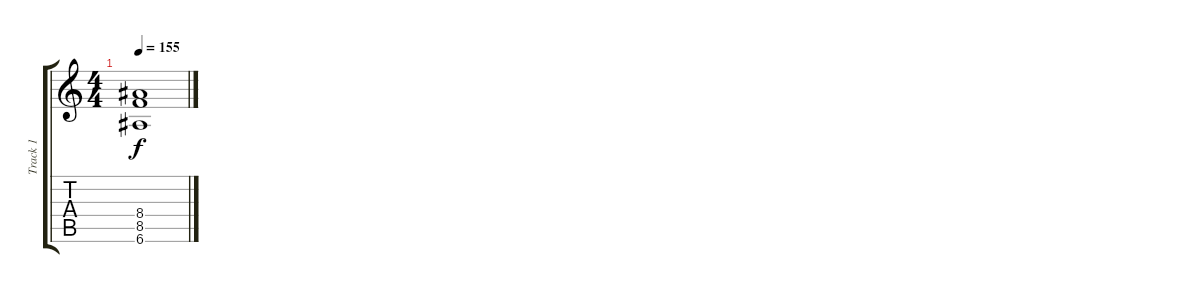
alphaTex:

\track ("Track 1" "Track 1") {instrument acousticguitarsteel}
\staff {score tabs}
\tuning (E4 B3 G3 D3 A2 E2) {hide}
\ts (4 4)
\tempo 155
\clef g2
\ks c
(8.4{t} 8.5{t} 6.6{t}).1{dy f}
